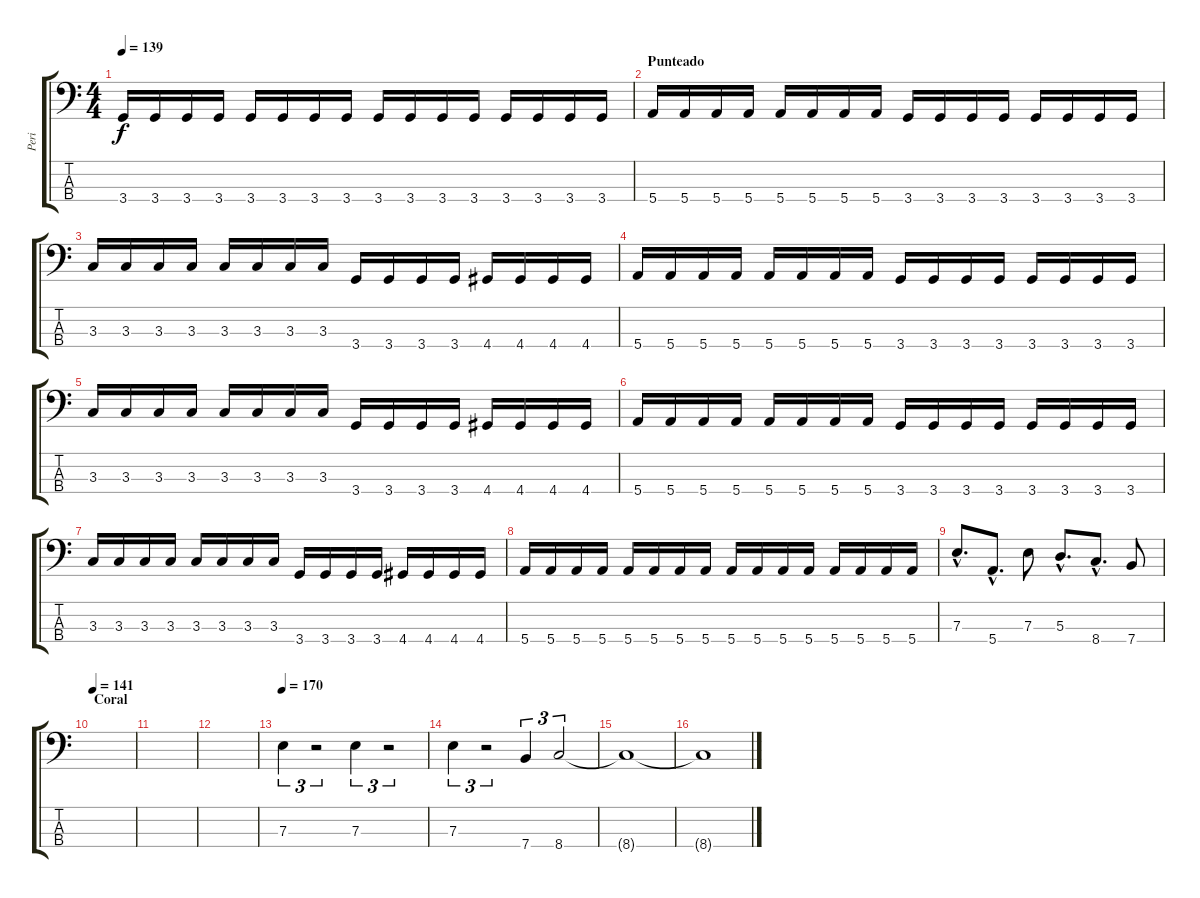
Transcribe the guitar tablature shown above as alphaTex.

\track ("Peri" "Peri") {instrument electricbassfinger}
\staff {score tabs}
\tuning (G2 D2 A1 E1) {hide}
\ts (4 4)
\tempo 139
\clef f4
\ks c
3.4.16{dy f} 3.4.16 3.4.16 3.4.16 3.4.16 3.4.16 3.4.16 3.4.16 3.4.16 3.4.16 3.4.16 3.4.16 3.4.16 3.4.16 3.4.16 3.4.16 |
\section ("" "Punteado")
5.4.16 5.4.16 5.4.16 5.4.16 5.4.16 5.4.16 5.4.16 5.4.16 3.4.16 3.4.16 3.4.16 3.4.16 3.4.16 3.4.16 3.4.16 3.4.16 |
3.3.16 3.3.16 3.3.16 3.3.16 3.3.16 3.3.16 3.3.16 3.3.16 3.4.16 3.4.16 3.4.16 3.4.16 4.4.16 4.4.16 4.4.16 4.4.16 |
5.4.16 5.4.16 5.4.16 5.4.16 5.4.16 5.4.16 5.4.16 5.4.16 3.4.16 3.4.16 3.4.16 3.4.16 3.4.16 3.4.16 3.4.16 3.4.16 |
3.3.16 3.3.16 3.3.16 3.3.16 3.3.16 3.3.16 3.3.16 3.3.16 3.4.16 3.4.16 3.4.16 3.4.16 4.4.16 4.4.16 4.4.16 4.4.16 |
5.4.16 5.4.16 5.4.16 5.4.16 5.4.16 5.4.16 5.4.16 5.4.16 3.4.16 3.4.16 3.4.16 3.4.16 3.4.16 3.4.16 3.4.16 3.4.16 |
3.3.16 3.3.16 3.3.16 3.3.16 3.3.16 3.3.16 3.3.16 3.3.16 3.4.16 3.4.16 3.4.16 3.4.16 4.4.16 4.4.16 4.4.16 4.4.16 |
5.4.16 5.4.16 5.4.16 5.4.16 5.4.16 5.4.16 5.4.16 5.4.16 5.4.16 5.4.16 5.4.16 5.4.16 5.4.16 5.4.16 5.4.16 5.4.16 |
7.3{hac}.8{d} 5.4{hac}.8{d} 7.3.8 5.3{hac}.8{d} 8.4{hac}.8{d} 7.4.8 |
\section ("" "Coral")
\tempo 141
|
|
|
\tempo 170
7.3.4{tu (3 2)} r.2{tu (3 2)} 7.3.4{tu (3 2)} r.2{tu (3 2)} |
7.3.4{tu (3 2)} r.2{tu (3 2)} 7.4.4{tu (3 2)} 8.4.2{tu (3 2)} |
8.4{t}.1 |
8.4{t}.1
